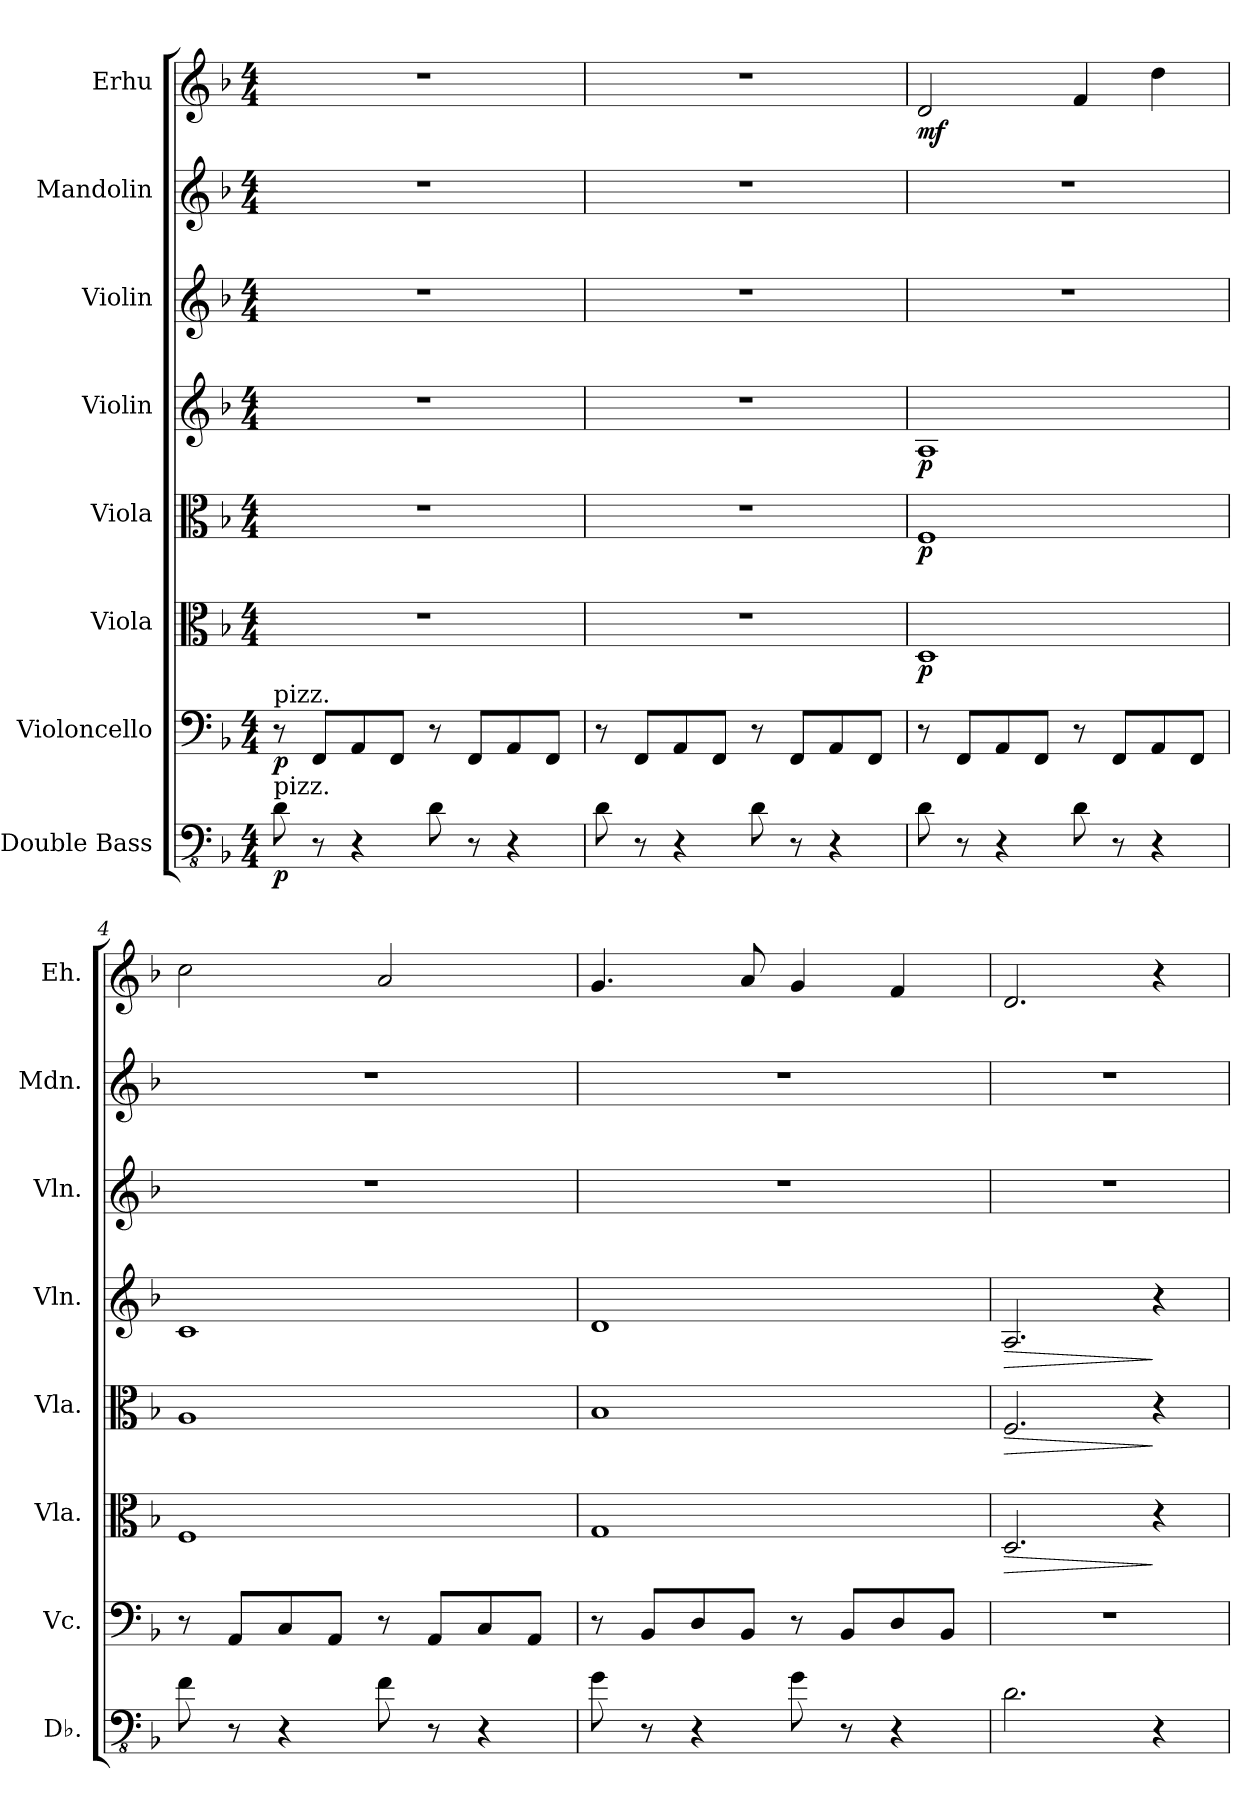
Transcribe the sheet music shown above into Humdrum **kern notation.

**kern	**dynam	**kern	**dynam	**kern	**dynam	**kern	**dynam	**kern	**dynam	**kern	**kern	**kern	**dynam
*part8	*part8	*part7	*part7	*part6	*part6	*part5	*part5	*part4	*part4	*part3	*part2	*part1	*part1
*staff8	*staff8	*staff7	*staff7	*staff6	*staff6	*staff5	*staff5	*staff4	*staff4	*staff3	*staff2	*staff1	*staff1
*I"Double Bass	*	*I"Violoncello	*	*I"Viola	*	*I"Viola	*	*I"Violin	*	*I"Violin	*I"Mandolin	*I"Erhu	*
*I'Db.	*	*I'Vc.	*	*I'Vla.	*	*I'Vla.	*	*I'Vln.	*	*I'Vln.	*I'Mdn.	*I'Eh.	*
*clefFv4	*	*clefF4	*	*clefC3	*	*clefC3	*	*clefG2	*	*clefG2	*clefG2	*clefG2	*
*ITrd7c12	*	*	*	*	*	*	*	*	*	*	*	*	*
*k[b-]	*	*k[b-]	*	*k[b-]	*	*k[b-]	*	*k[b-]	*	*k[b-]	*k[b-]	*k[b-]	*
*M4/4	*	*M4/4	*	*M4/4	*	*M4/4	*	*M4/4	*	*M4/4	*M4/4	*M4/4	*
*MM80	*	*MM80	*	*MM80	*	*MM80	*	*MM80	*	*MM80	*MM80	*MM80	*
=1	=1	=1	=1	=1	=1	=1	=1	=1	=1	=1	=1	=1	=1
!	!	!LO:TX:a:t=pizz.	!	!	!	!	!	!	!	!	!	!	!
!LO:TX:a:t=pizz.	!	!	!	!	!	!	!	!	!	!	!	!	!
!	!LO:DY:b	!	!LO:DY:b	!	!	!	!	!	!	!	!	!	!
8DD\	p	8r	p	1r	.	1r	.	1r	.	1r	1r	1r	.
8r	.	8FF/L	.	.	.	.	.	.	.	.	.	.	.
4r	.	8AA/	.	.	.	.	.	.	.	.	.	.	.
.	.	8FF/J	.	.	.	.	.	.	.	.	.	.	.
8DD\	.	8r	.	.	.	.	.	.	.	.	.	.	.
8r	.	8FF/L	.	.	.	.	.	.	.	.	.	.	.
4r	.	8AA/	.	.	.	.	.	.	.	.	.	.	.
.	.	8FF/J	.	.	.	.	.	.	.	.	.	.	.
=2	=2	=2	=2	=2	=2	=2	=2	=2	=2	=2	=2	=2	=2
8DD\	.	8r	.	1r	.	1r	.	1r	.	1r	1r	1r	.
8r	.	8FF/L	.	.	.	.	.	.	.	.	.	.	.
4r	.	8AA/	.	.	.	.	.	.	.	.	.	.	.
.	.	8FF/J	.	.	.	.	.	.	.	.	.	.	.
8DD\	.	8r	.	.	.	.	.	.	.	.	.	.	.
8r	.	8FF/L	.	.	.	.	.	.	.	.	.	.	.
4r	.	8AA/	.	.	.	.	.	.	.	.	.	.	.
.	.	8FF/J	.	.	.	.	.	.	.	.	.	.	.
=3	=3	=3	=3	=3	=3	=3	=3	=3	=3	=3	=3	=3	=3
!!LO:REH:place=s1:a:B:fs=14:t=A
*	*	*	*	*	*	*	*	*	*	*	*	*MM80	*
!	!	!	!	!	!LO:DY:b	!	!LO:DY:b	!	!LO:DY:b	!	!	!	!LO:DY:b
8DD\	.	8r	.	1D	p	1F	p	1A	p	1r	1r	2d/	mf
8r	.	8FF/L	.	.	.	.	.	.	.	.	.	.	.
4r	.	8AA/	.	.	.	.	.	.	.	.	.	.	.
.	.	8FF/J	.	.	.	.	.	.	.	.	.	.	.
8DD\	.	8r	.	.	.	.	.	.	.	.	.	4f/	.
8r	.	8FF/L	.	.	.	.	.	.	.	.	.	.	.
4r	.	8AA/	.	.	.	.	.	.	.	.	.	4dd\	.
.	.	8FF/J	.	.	.	.	.	.	.	.	.	.	.
=4	=4	=4	=4	=4	=4	=4	=4	=4	=4	=4	=4	=4	=4
8FF\	.	8r	.	1F	.	1A	.	1c	.	1r	1r	2cc\	.
8r	.	8AA/L	.	.	.	.	.	.	.	.	.	.	.
4r	.	8C/	.	.	.	.	.	.	.	.	.	.	.
.	.	8AA/J	.	.	.	.	.	.	.	.	.	.	.
8FF\	.	8r	.	.	.	.	.	.	.	.	.	2a/	.
8r	.	8AA/L	.	.	.	.	.	.	.	.	.	.	.
4r	.	8C/	.	.	.	.	.	.	.	.	.	.	.
.	.	8AA/J	.	.	.	.	.	.	.	.	.	.	.
!!LO:PB:g=z
=5	=5	=5	=5	=5	=5	=5	=5	=5	=5	=5	=5	=5	=5
8GG\	.	8r	.	1G	.	1B-	.	1d	.	1r	1r	4.g/	.
8r	.	8BB-/L	.	.	.	.	.	.	.	.	.	.	.
4r	.	8D/	.	.	.	.	.	.	.	.	.	.	.
.	.	8BB-/J	.	.	.	.	.	.	.	.	.	8a/	.
8GG\	.	8r	.	.	.	.	.	.	.	.	.	4g/	.
8r	.	8BB-/L	.	.	.	.	.	.	.	.	.	.	.
4r	.	8D/	.	.	.	.	.	.	.	.	.	4f/	.
.	.	8BB-/J	.	.	.	.	.	.	.	.	.	.	.
=6	=6	=6	=6	=6	=6	=6	=6	=6	=6	=6	=6	=6	=6
!	!	!	!	!	!LO:HP:b	!	!LO:HP:b	!	!LO:HP:b	!	!	!	!
2.DD\	.	1r	.	2.D/	>	2.F/	>	2.A/	>	1r	1r	2.d/	.
4r	.	.	.	4r	]	4r	]	4r	]	.	.	4r	.
=	=	=	=	=	=	=	=	=	=	=	=	=	=
*-	*-	*-	*-	*-	*-	*-	*-	*-	*-	*-	*-	*-	*-
